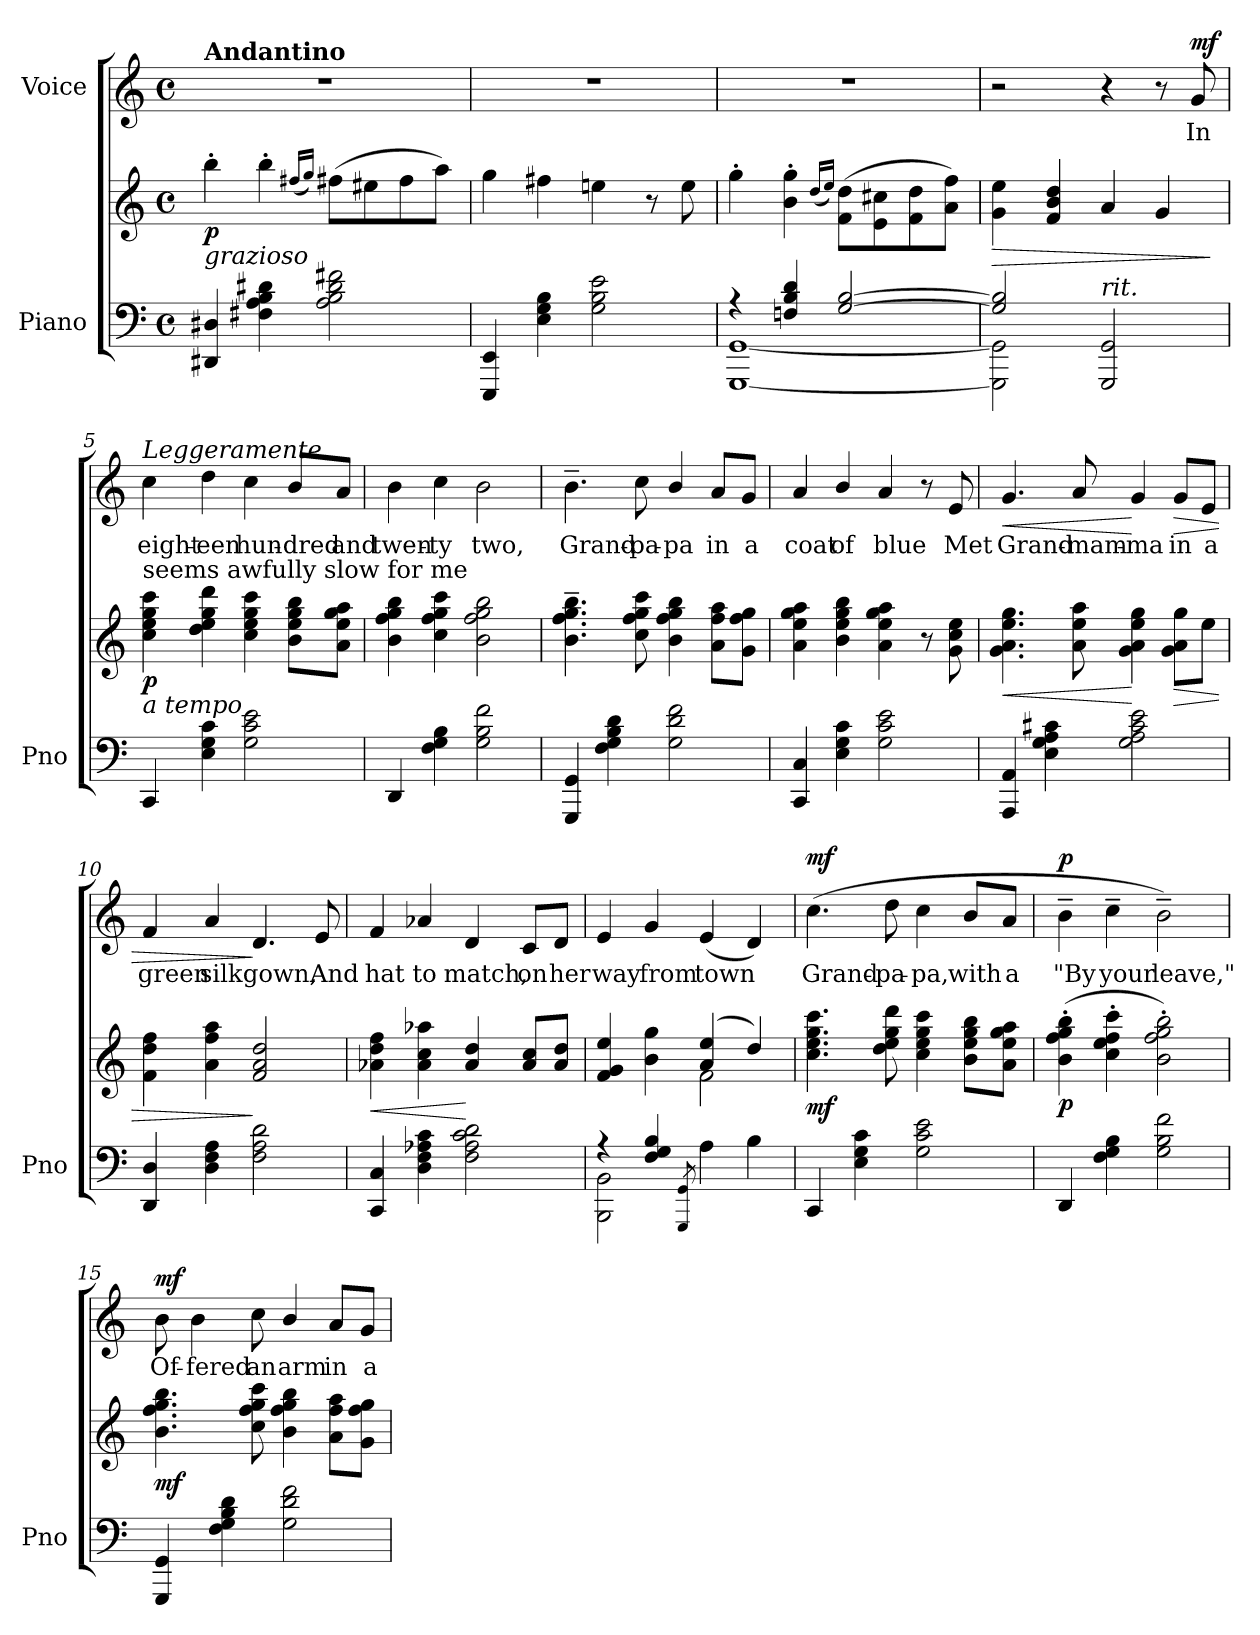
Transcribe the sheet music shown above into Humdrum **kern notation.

**kern	**kern	**dynam	**kern	**text	**dynam
*part2	*part2	*part2	*part1	*part1	*part1
*staff3	*staff2	*staff2/3	*staff1	*staff1	*staff1
*I"Piano	*	*	*I"Voice	*	*
*I'Pno	*	*	*	*	*
*clefF4	*clefG2	*	*clefG2	*	*
*k[]	*k[]	*	*k[]	*	*
*M4/4	*M4/4	*	*M4/4	*	*
*met(c)	*met(c)	*	*met(c)	*	*
=1	=1	=1	=1	=1	=1
!	!	!	!LO:TX:a:B:t=Andantino	!	!
!	!LO:TX:b:i:t=grazioso	!	!	!	!
!	!	!LO:DY:b	!	!	!
4DD#X/ 4D#X/	4bb'\	p	1r	.	.
4F#X\ 4A\ 4B\ 4d#X\	4bb'\	.	.	.	.
.	(<16qff#X/LL	.	.	.	.
.	16qgg/JJ)	.	.	.	.
2A\ 2B\ 2d#\ 2f#X\	(>8ff#\L	.	.	.	.
.	8ee#X\	.	.	.	.
.	8ff#\	.	.	.	.
.	8aa\J)	.	.	.	.
=2	=2	=2	=2	=2	=2
4EEE/ 4EE/	4gg\	.	1r	.	.
4E\ 4G\ 4B\	4ff#X\	.	.	.	.
2G\ 2B\ 2e\	4een\	.	.	.	.
.	8r	.	.	.	.
.	8ee\	.	.	.	.
!!LO:LB:g=z
=3	=3	=3	=3	=3	=3
*^	*	*	*	*	*
4r	[1GGG [1GG	4gg'\	.	1r	.	.
4Fni/ 4B/ 4d/	.	4b\' 4gg\'	.	.	.	.
.	.	(<16qdd/LL	.	.	.	.
.	.	16qee/JJ)	.	.	.	.
[2G/ [2B/	.	(>8f\ 8dd\L	.	.	.	.
.	.	8e\ 8cc#X\	.	.	.	.
.	.	8f\ 8dd\	.	.	.	.
.	.	8a\ 8ff\J)	.	.	.	.
=4	=4	=4	=4	=4	=4	=4
!	!	!	!LO:HP:b	!	!	!
2G/] 2B/]	2GGG\] 2GG\]	4g\ 4ee\	>	2r	.	.
.	.	4f/ 4b/ 4dd/	.	.	.	.
!LO:TX:a:i:t=rit.	!	!	!	!	!	!
2GGG/ 2GG/	2ryy	4a/	.	4r	.	.
.	.	4g/	.	8r	.	.
!	!	!	!	!	!LO:LY:b	!LO:DY:a
.	.	.	.	8g/	In	mf
*v	*v	*	*	*	*	*
.	.	]	.	.	.
=5	=5	=5	=5	=5	=5
*	*	*	*MM72	*	*
!	!	!	!LO:TX:a:i:t=Leggeramente	!	!
!	!LO:TX:b:i:t=a tempo	!	!	!	!
!	!LO:TX:a:t=seems awfully slow for me	!	!	!	!
!	!	!LO:DY:b	!	!LO:LY:b	!
4CC/	4cc\ 4ee\ 4gg\ 4ccc\	p	4cc\	eight-	.
!	!	!	!	!LO:LY:b	!
4E\ 4G\ 4c\	4dd\ 4ee\ 4gg\ 4ddd\	.	4dd\	-een	.
!	!	!	!	!LO:LY:b	!
2G\ 2c\ 2e\	4cc\ 4ee\ 4gg\ 4ccc\	.	4cc\	hun-	.
!	!	!	!	!LO:LY:b	!
.	8b\ 8ee\ 8gg\ 8bb\L	.	8b/L	-dred	.
!	!	!	!	!LO:LY:b	!
.	8a\ 8ee\ 8gg\ 8aa\J	.	8a/J	and	.
!!LO:LB:g=z
=6	=6	=6	=6	=6	=6
!	!	!	!	!LO:LY:b	!
4DD/	4b\ 4ff\ 4gg\ 4bb\	.	4b\	twen-	.
!	!	!	!	!LO:LY:b	!
4F\ 4G\ 4B\	4cc\ 4ff\ 4gg\ 4ccc\	.	4cc\	-ty	.
!	!	!	!	!LO:LY:b	!
2G\ 2B\ 2f\	2b\ 2ff\ 2gg\ 2bb\	.	2b\	two,	.
=7	=7	=7	=7	=7	=7
!	!	!	!	!LO:LY:b	!
4GGG/ 4GG/	4.b\~ 4.ff\~ 4.gg\~ 4.bb\~	.	4.b~\	Grand-	.
4F\ 4G\ 4B\ 4d\	.	.	.	.	.
!	!	!	!	!LO:LY:b	!
.	8cc\ 8ff\ 8gg\ 8ccc\	.	8cc\	-pa-	.
!	!	!	!	!LO:LY:b	!
2G\ 2d\ 2f\	4b\ 4ff\ 4gg\ 4bb\	.	4b/	-pa	.
!	!	!	!	!LO:LY:b	!
.	8a\ 8ff\ 8aa\L	.	8a/L	in	.
!	!	!	!	!LO:LY:b	!
.	8g\ 8ff\ 8gg\J	.	8g/J	a	.
=8	=8	=8	=8	=8	=8
!	!	!	!	!LO:LY:b	!
4CC/ 4C/	4a\ 4ee\ 4gg\ 4aa\	.	4a/	coat	.
!	!	!	!	!LO:LY:b	!
4E\ 4G\ 4c\	4b\ 4ee\ 4gg\ 4bb\	.	4b/	of	.
!	!	!	!	!LO:LY:b	!
2G\ 2c\ 2e\	4a\ 4ee\ 4gg\ 4aa\	.	4a/	blue	.
.	8r	.	8r	.	.
!	!	!	!	!LO:LY:b	!
.	8g\ 8cc\ 8ee\	.	8e/	Met	.
!!LO:PB:g=z
=9	=9	=9	=9	=9	=9
!	!	!LO:HP:b	!	!LO:LY:b	!LO:HP:b
4AAA/ 4AA/	4.g\ 4.a\ 4.ee\ 4.gg\	<	4.g/	Grand-	<
4E\ 4G\ 4A\ 4c#X\	.	.	.	.	.
!	!	!	!	!LO:LY:b	!
.	8a\ 8ee\ 8aa\	.	8a/	-mam-	.
!	!	!	!	!LO:LY:b	!
2G\ 2A\ 2c#\ 2e\	4g\ 4a\ 4ee\ 4gg\	[	4g/	-ma	[
!	!	!LO:HP:b	!	!LO:LY:b	!LO:HP:b
.	8g\ 8a\ 8gg\L	>	8g/L	in	>
!	!	!	!	!LO:LY:b	!
.	8ee\J	.	8e/J	a	.
=10	=10	=10	=10	=10	=10
!	!	!	!	!LO:LY:b	!
4DD/ 4D/	4f\ 4dd\ 4ff\	.	4f/	green	.
!	!	!	!	!LO:LY:b	!
4D\ 4F\ 4A\	4a\ 4ff\ 4aa\	.	4a/	silk	.
!	!	!	!	!LO:LY:b	!
2F\ 2A\ 2d\	2f/ 2a/ 2dd/	]	4.d/	gown,	]
!	!	!	!	!LO:LY:b	!
.	.	.	8e/	And	.
=11	=11	=11	=11	=11	=11
!	!	!LO:HP:b	!	!LO:LY:b	!
4CC/ 4C/	4a-X\ 4dd\ 4ff\	<	4f/	hat	.
!	!	!	!	!LO:LY:b	!
4D\ 4F\ 4A-X\ 4c\	4a-\ 4cc\ 4aa-X\	.	4a-X/	to	.
!	!	!	!	!LO:LY:b	!
2F\ 2A-\ 2c\ 2d\	4a-/ 4dd/	[	4d/	match,	.
!	!	!	!	!LO:LY:b	!
.	8a-/ 8cc/L	.	8c/L	on	.
!	!	!	!	!LO:LY:b	!
.	8a-/ 8dd/J	.	8d/J	her	.
=12	=12	=12	=12	=12	=12
*^	*^	*	*	*	*
!	!	!	!	!	!	!LO:LY:b	!
4r	2BBB\ 2BB\	4f/ 4g/ 4ee/	2ryy	.	4e/	way	.
!	!	!	!	!	!	!LO:LY:b	!
4F/ 4G/ 4B/	.	4b\ 4gg\	.	.	4g/	from	.
8qGGG/ 8qGG/	.	.	.	.	.	.	.
!	!	!	!	!	!	!LO:LY:b	!
4A\	2ryy	(>4a/ 4ee/	2f\	.	(<4e/	town	.
4B\	.	4dd/)	.	.	4d/)	.	.
*v	*v	*	*	*	*	*	*
*	*v	*v	*	*	*	*
!!LO:LB:g=z
=13	=13	=13	=13	=13	=13
!	!	!LO:DY:b	!	!LO:LY:b	!LO:DY:a
4CC/	4.cc\ 4.ee\ 4.gg\ 4.ccc\	mf	(>4.cc\	Grand-	mf
4E\ 4G\ 4c\	.	.	.	.	.
!	!	!	!	!LO:LY:b	!
.	8dd\ 8ee\ 8gg\ 8ddd\	.	8dd\	-pa-	.
!	!	!	!	!LO:LY:b	!
2G\ 2c\ 2e\	4cc\ 4ee\ 4gg\ 4ccc\	.	4cc\	-pa,	.
!	!	!	!	!LO:LY:b	!
.	8b\ 8ee\ 8gg\ 8bb\L	.	8b/L	with	.
!	!	!	!	!LO:LY:b	!
.	8a\ 8ee\ 8gg\ 8aa\J	.	8a/J	a	.
=14	=14	=14	=14	=14	=14
!	!	!LO:DY:b	!	!LO:LY:b	!LO:DY:a
4DD/	(>4b\' 4ff\' 4gg\' 4bb\'	p	4b~\	"By	p
!	!	!	!	!LO:LY:b	!
4F\ 4G\ 4B\	4cc\' 4ee\' 4ff\' 4ccc\'	.	4cc~\	your	.
!	!	!	!	!LO:LY:b	!
2G\ 2B\ 2f\	2b\' 2ff\' 2gg\' 2bb\')	.	2b~\)	leave,"	.
=15	=15	=15	=15	=15	=15
!	!	!LO:DY:b	!	!LO:LY:b	!LO:DY:a
4GGG/ 4GG/	4.b\ 4.ff\ 4.gg\ 4.bb\	mf	8b\	Of-	mf
!	!	!	!	!LO:LY:b	!
.	.	.	4b\	-fered	.
4F\ 4G\ 4B\ 4d\	.	.	.	.	.
!	!	!	!	!LO:LY:b	!
.	8cc\ 8ff\ 8gg\ 8ccc\	.	8cc\	an	.
!	!	!	!	!LO:LY:b	!
2G\ 2d\ 2f\	4b\ 4ff\ 4gg\ 4bb\	.	4b/	arm	.
!	!	!	!	!LO:LY:b	!
.	8a\ 8ff\ 8aa\L	.	8a/L	in	.
!	!	!	!	!LO:LY:b	!
.	8g\ 8ff\ 8gg\J	.	8g/J	a	.
=	=	=	=	=	=
*-	*-	*-	*-	*-	*-
